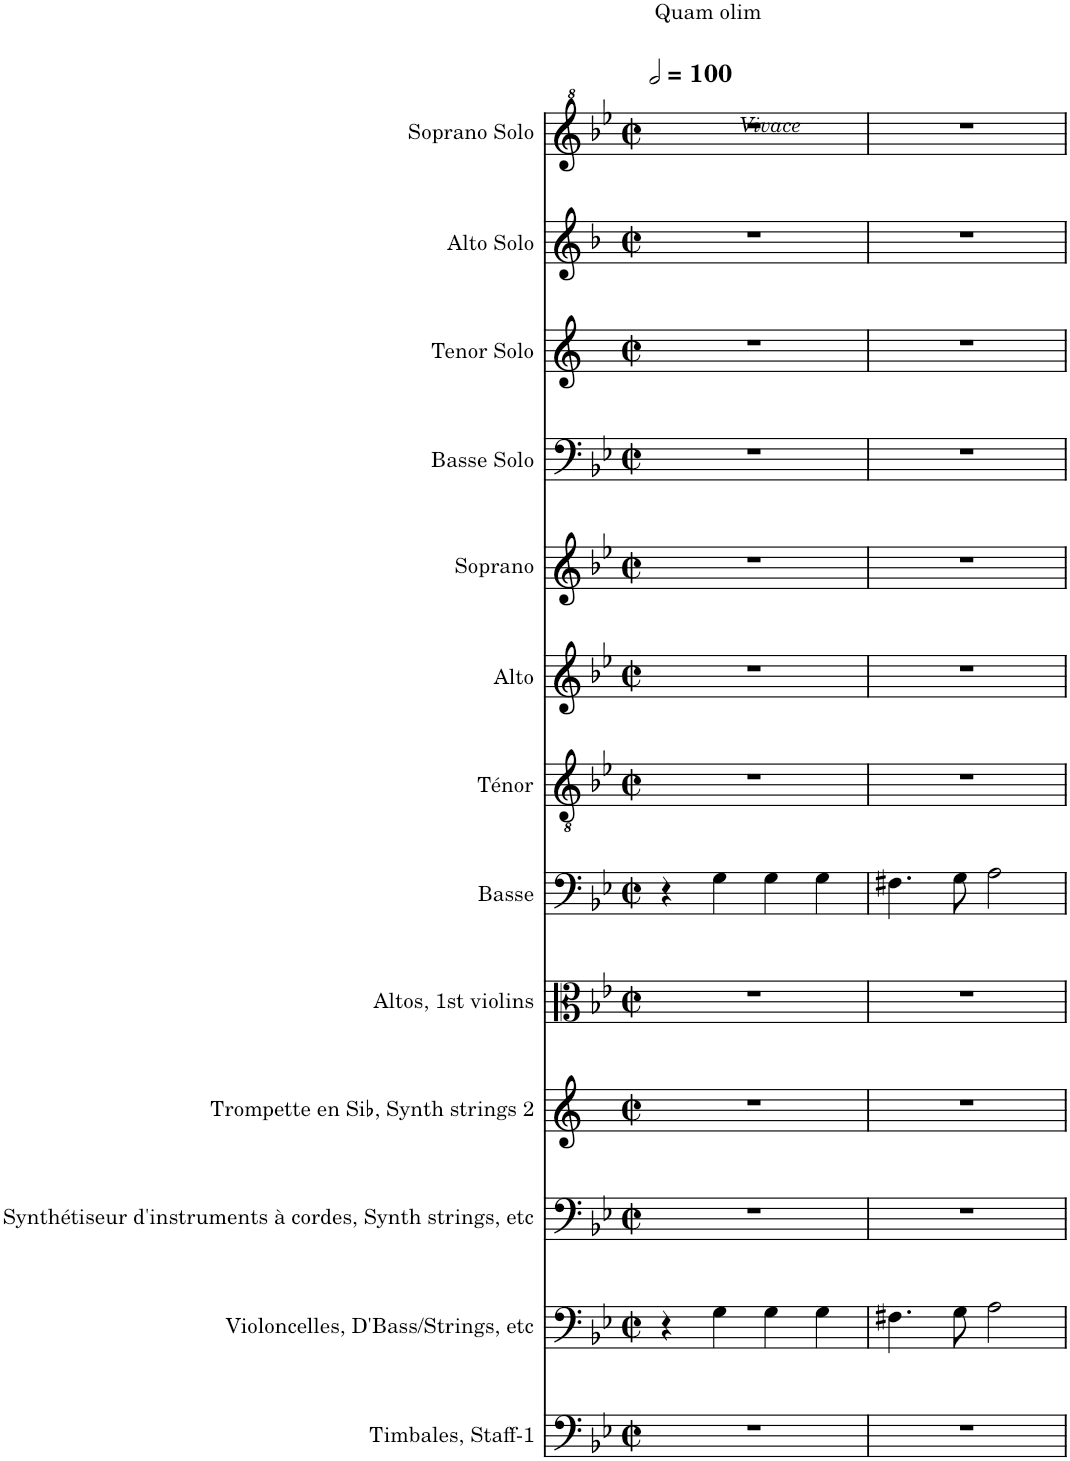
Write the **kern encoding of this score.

**kern	**kern	**kern	**kern	**kern	**kern	**kern	**kern	**kern	**kern	**kern	**kern	**kern
*part13	*part12	*part11	*part10	*part9	*part8	*part7	*part6	*part5	*part4	*part3	*part2	*part1
*staff13	*staff12	*staff11	*staff10	*staff9	*staff8	*staff7	*staff6	*staff5	*staff4	*staff3	*staff2	*staff1
*I"Timbales, Staff-1	*I"Violoncelles, D'Bass/Strings, etc	*I"Synthétiseur d'instruments à cordes, Synth strings, etc	*I"Trompette en Sib, Synth strings 2	*I"Altos, 1st violins	*I"Basse	*I"Ténor	*I"Alto	*I"Soprano	*I"Basse Solo	*I"Tenor Solo	*I"Alto Solo	*I"Soprano Solo
*I'Timb.	*I'Vlcs	*I'Synth.	*I'Tromp. Sib	*I'Alt.	*I'B.	*I'T.	*I'A.	*I'S.	*I'Bas S	*I'Ten S	*I'Alt S	*I'Sop S
*clefF4	*clefF4	*clefF4	*clefG2	*clefC3	*clefF4	*clefGv2	*clefG2	*clefG2	*clefF4	*clefG2	*clefG2	*clefG^2
*	*	*	*Trd1c2	*	*	*	*	*	*	*Trd8c14	*Trd4c7	*
*k[b-e-]	*k[b-e-]	*k[b-e-]	*k[]	*k[b-e-]	*k[b-e-]	*k[b-e-]	*k[b-e-]	*k[b-e-]	*k[b-e-]	*k[]	*k[b-]	*k[b-e-]
*M2/2	*M2/2	*M2/2	*M2/2	*M2/2	*M2/2	*M2/2	*M2/2	*M2/2	*M2/2	*M2/2	*M2/2	*M2/2
*met(c|)	*met(c|)	*met(c|)	*met(c|)	*met(c|)	*met(c|)	*met(c|)	*met(c|)	*met(c|)	*met(c|)	*met(c|)	*met(c|)	*met(c|)
*MM200	*MM200	*MM200	*MM200	*MM200	*MM200	*MM200	*MM200	*MM200	*MM200	*MM200	*MM200	*MM200
=1	=1	=1	=1	=1	=1	=1	=1	=1	=1	=1	=1	=1
!	!	!	!	!	!	!	!	!	!	!	!	!LO:TX:a:t=Quam olim
!	!	!	!	!	!	!	!	!	!	!	!	!LO:TX:b:i:t=Vivace
1r	4r	1r	1r	1r	4r	1r	1r	1r	1r	1r	1r	1r
.	4G\	.	.	.	4G\	.	.	.	.	.	.	.
.	4G\	.	.	.	4G\	.	.	.	.	.	.	.
.	4G\	.	.	.	4G\	.	.	.	.	.	.	.
=2	=2	=2	=2	=2	=2	=2	=2	=2	=2	=2	=2	=2
1r	4.F#X\	1r	1r	1r	4.F#X\	1r	1r	1r	1r	1r	1r	1r
.	8G\	.	.	.	8G\	.	.	.	.	.	.	.
.	2A\	.	.	.	2A\	.	.	.	.	.	.	.
=	=	=	=	=	=	=	=	=	=	=	=	=
*-	*-	*-	*-	*-	*-	*-	*-	*-	*-	*-	*-	*-
